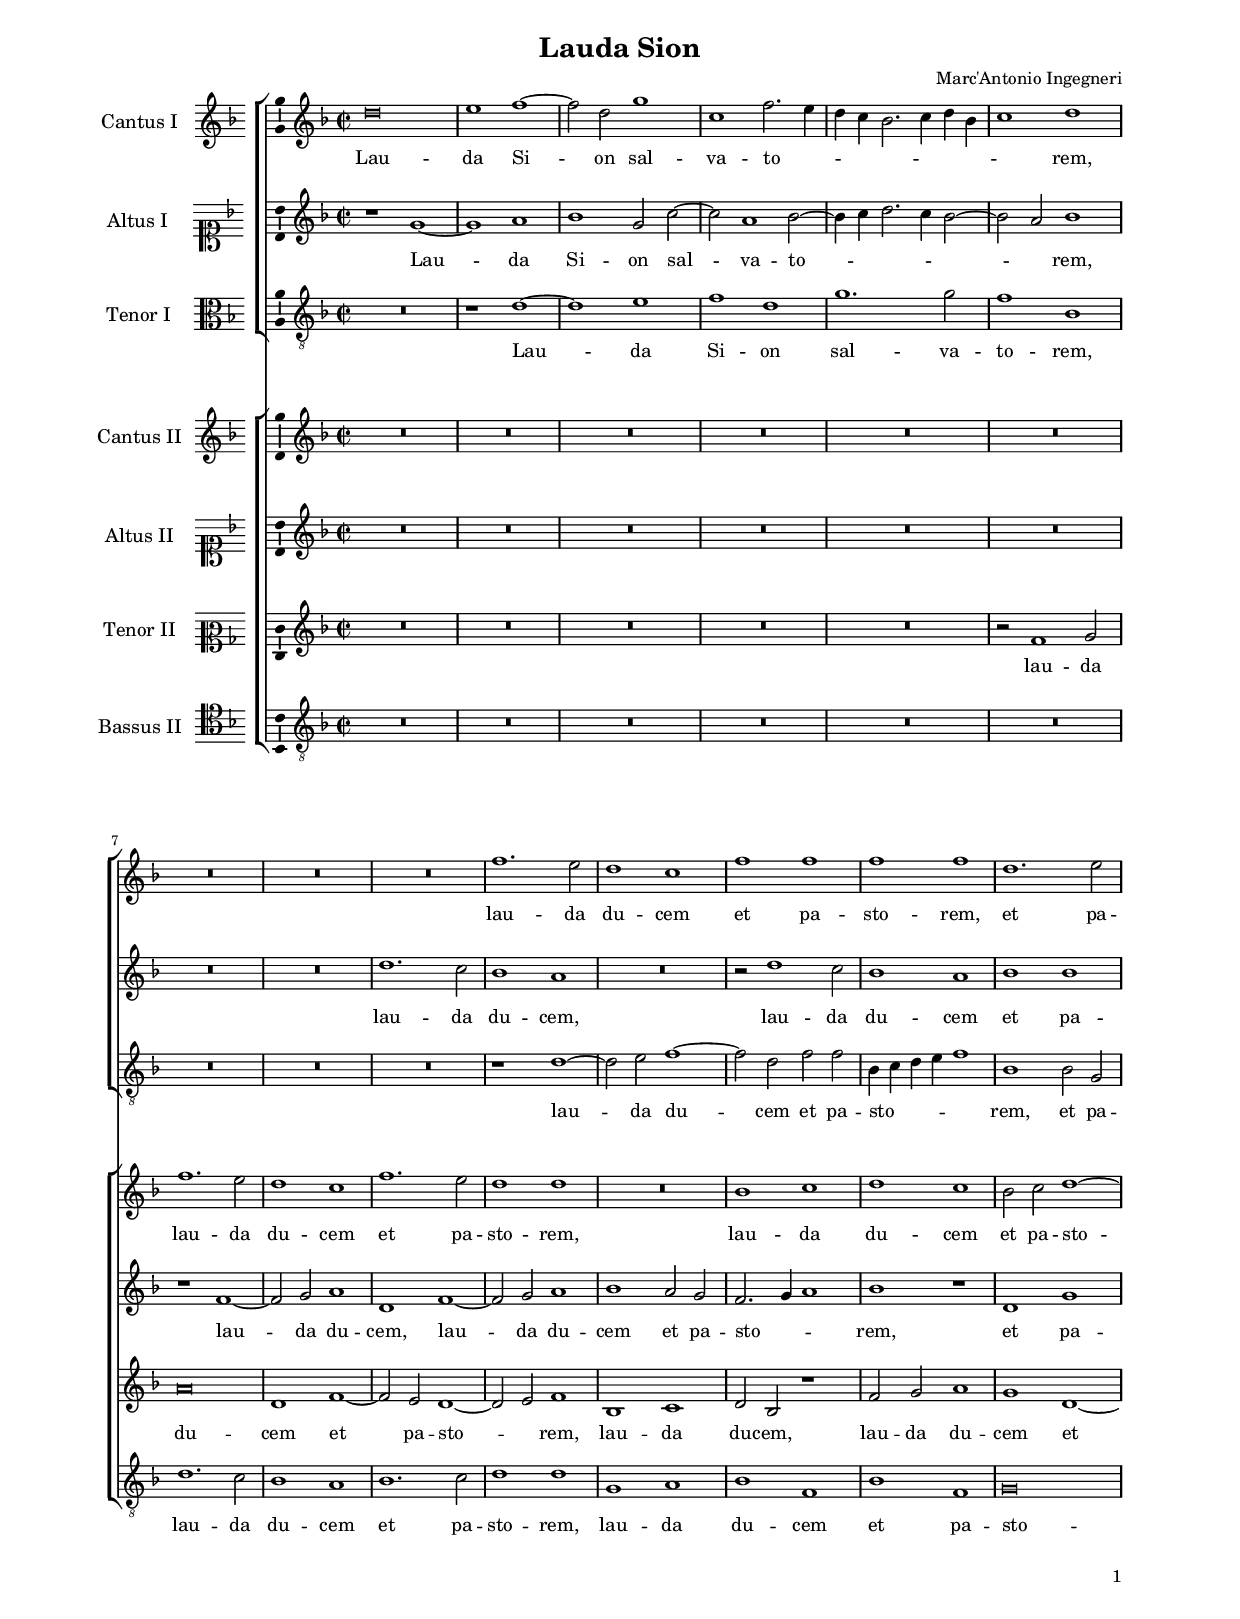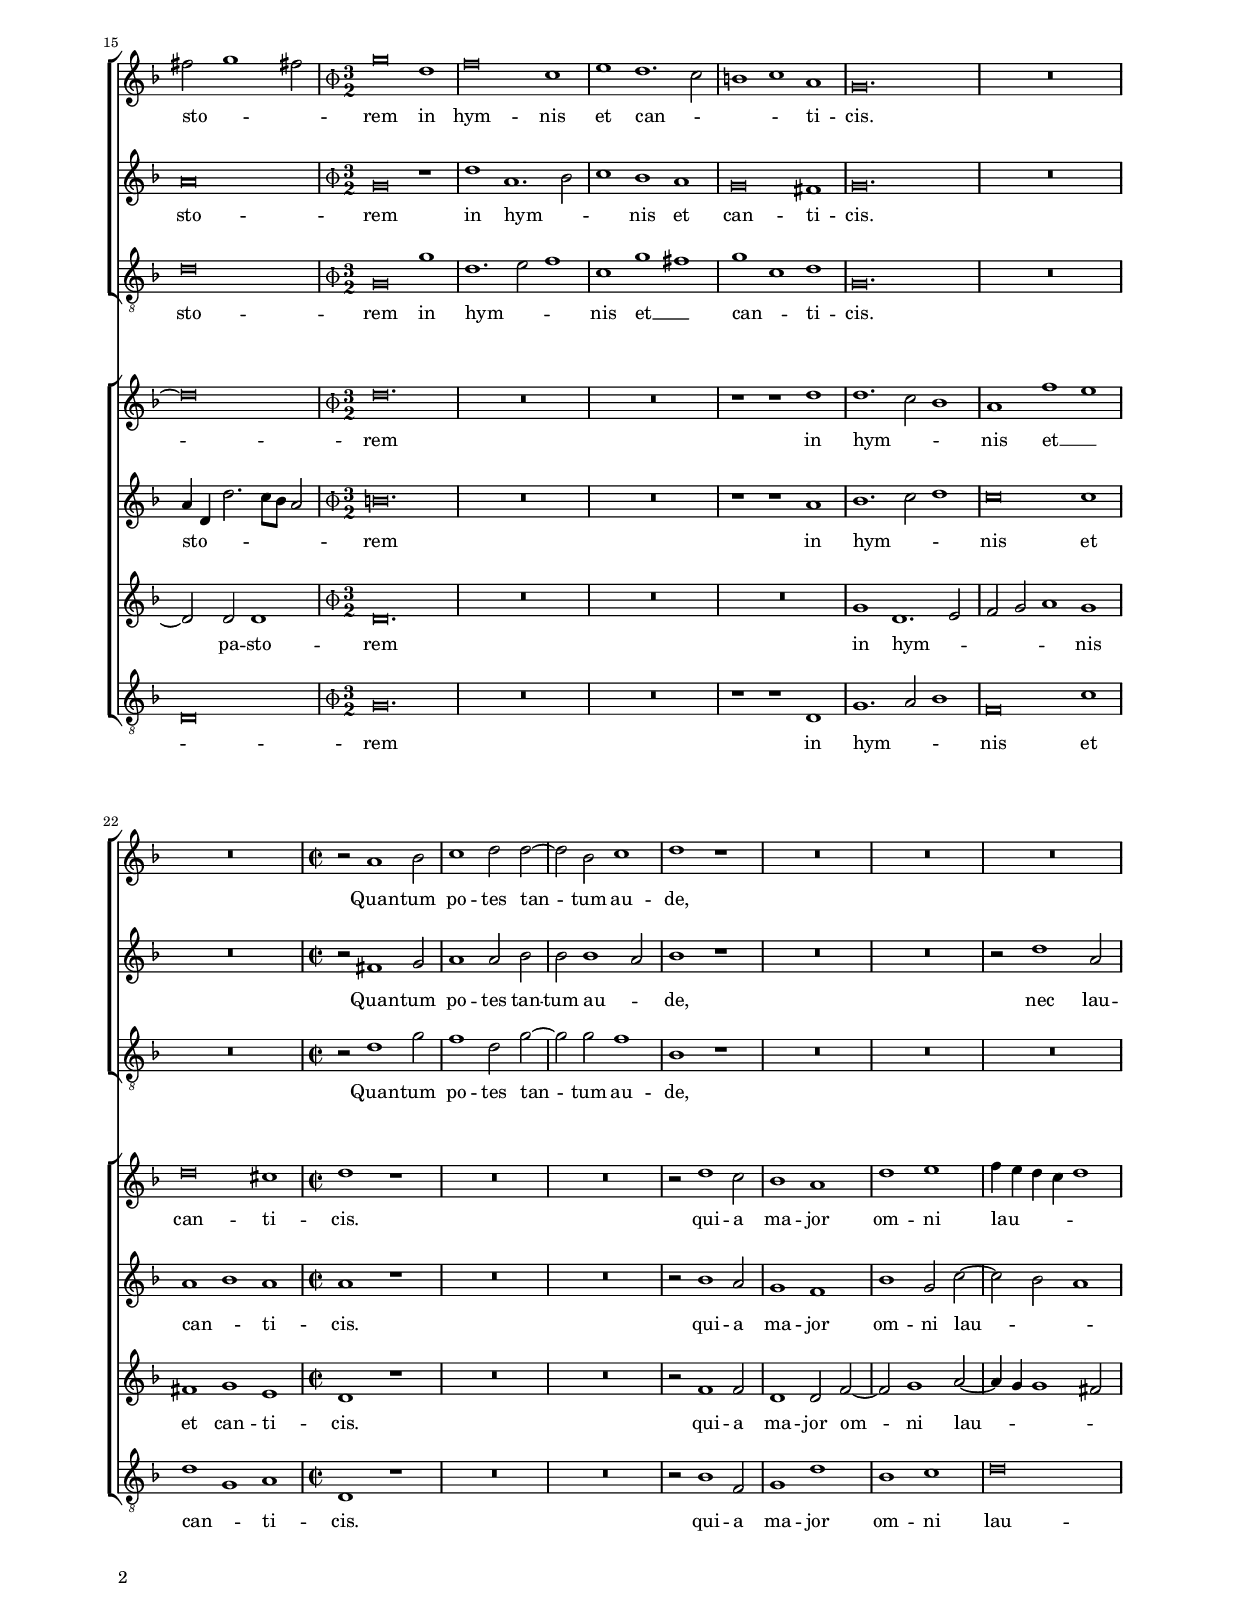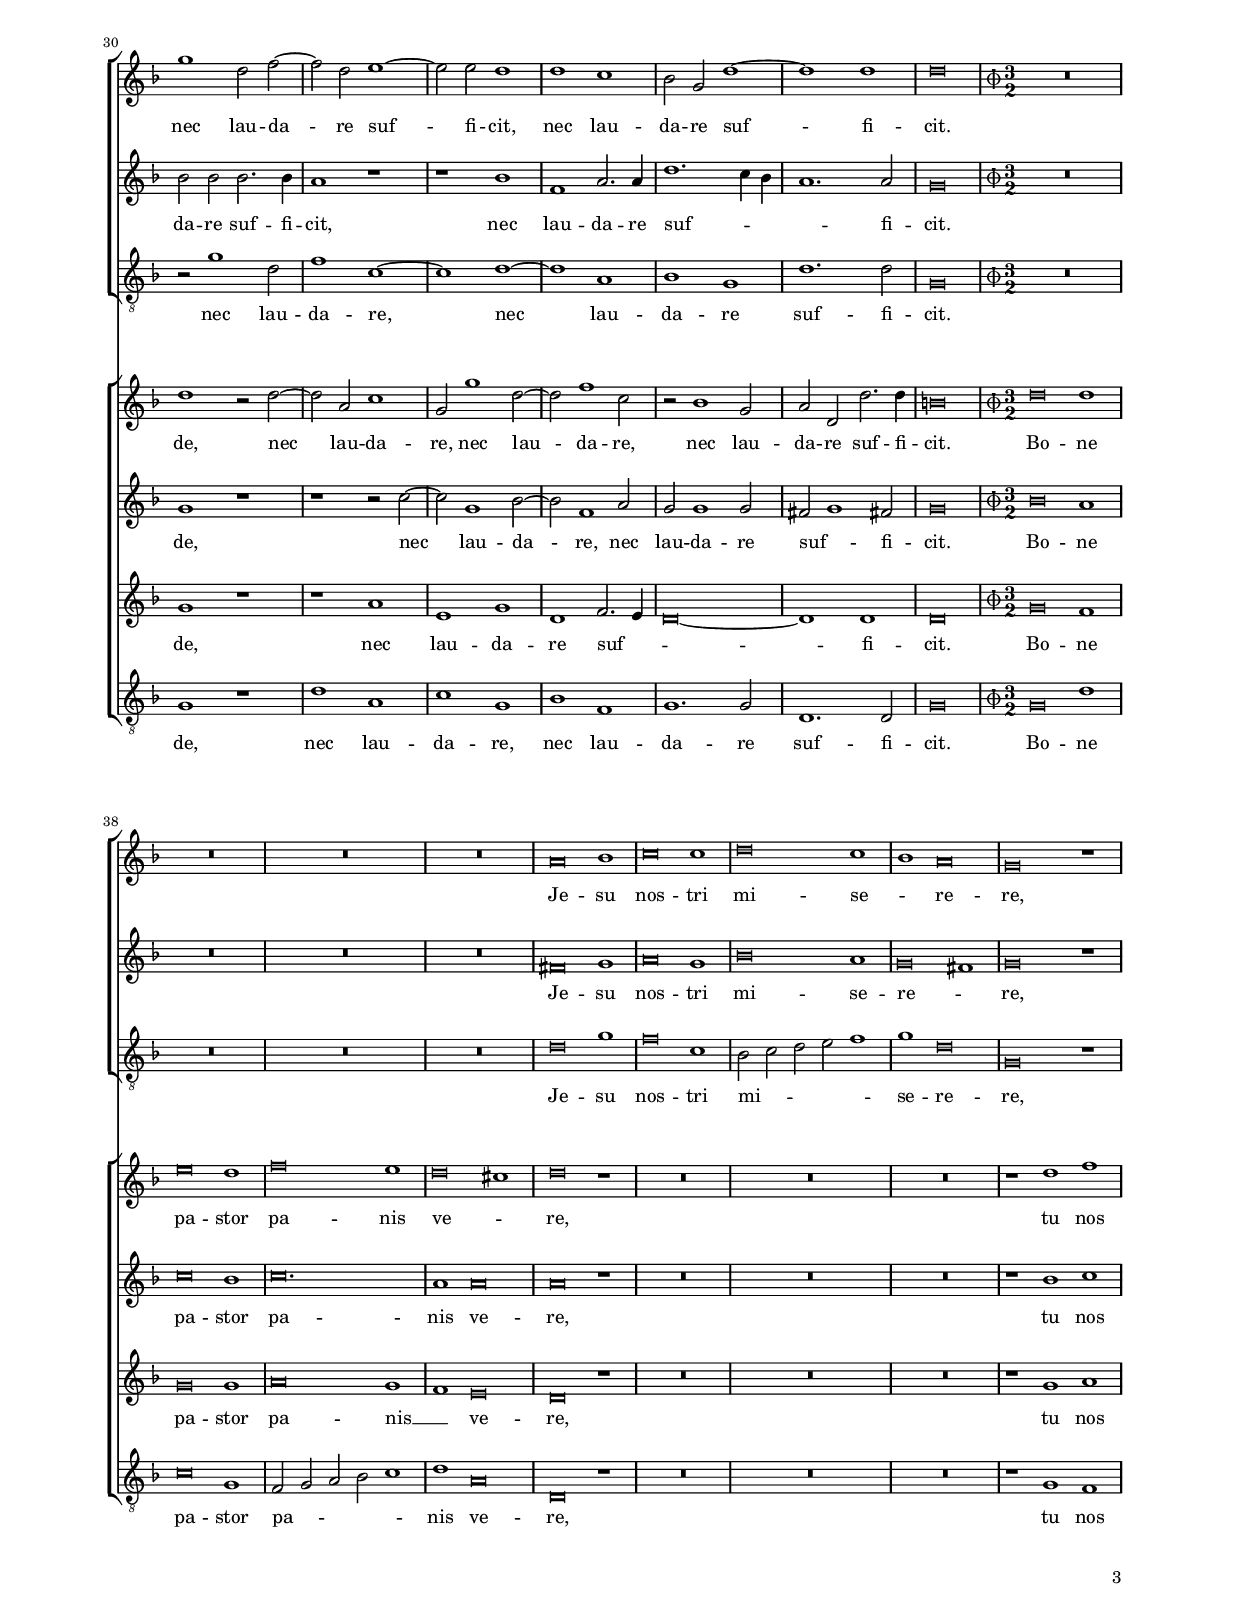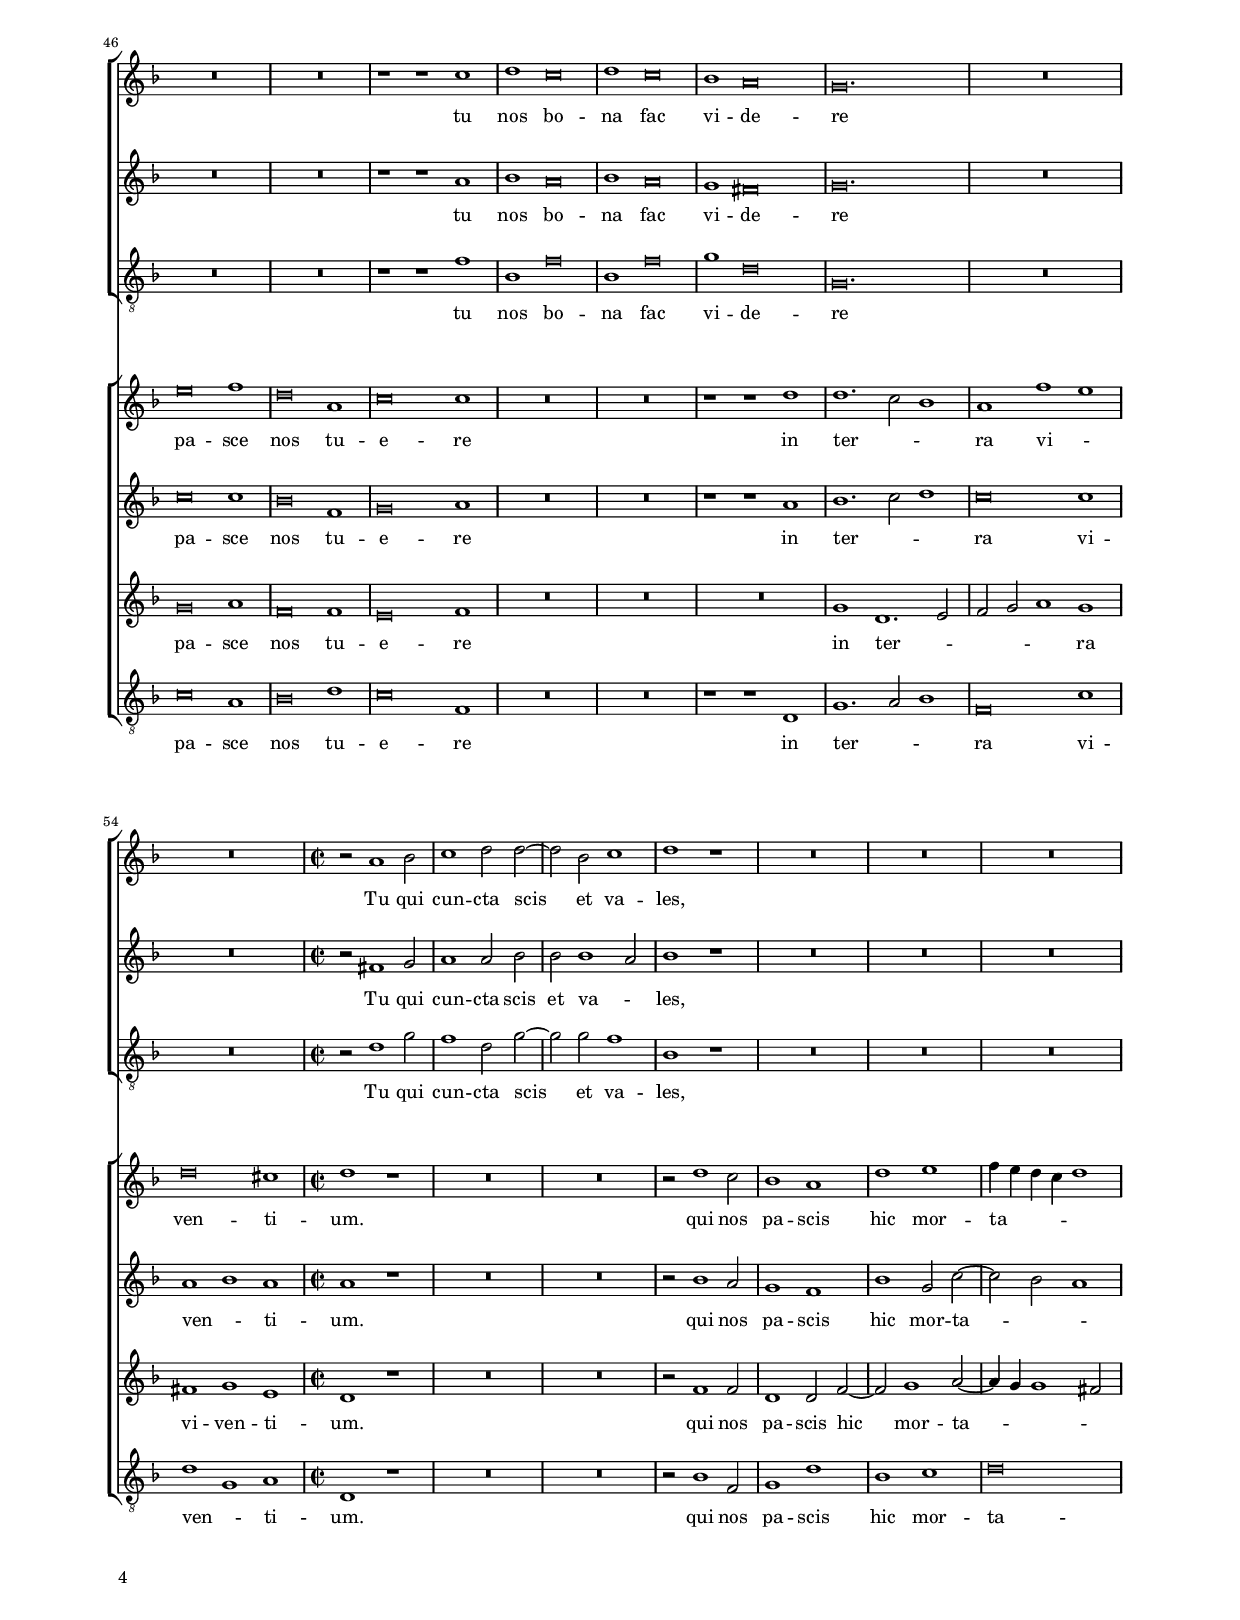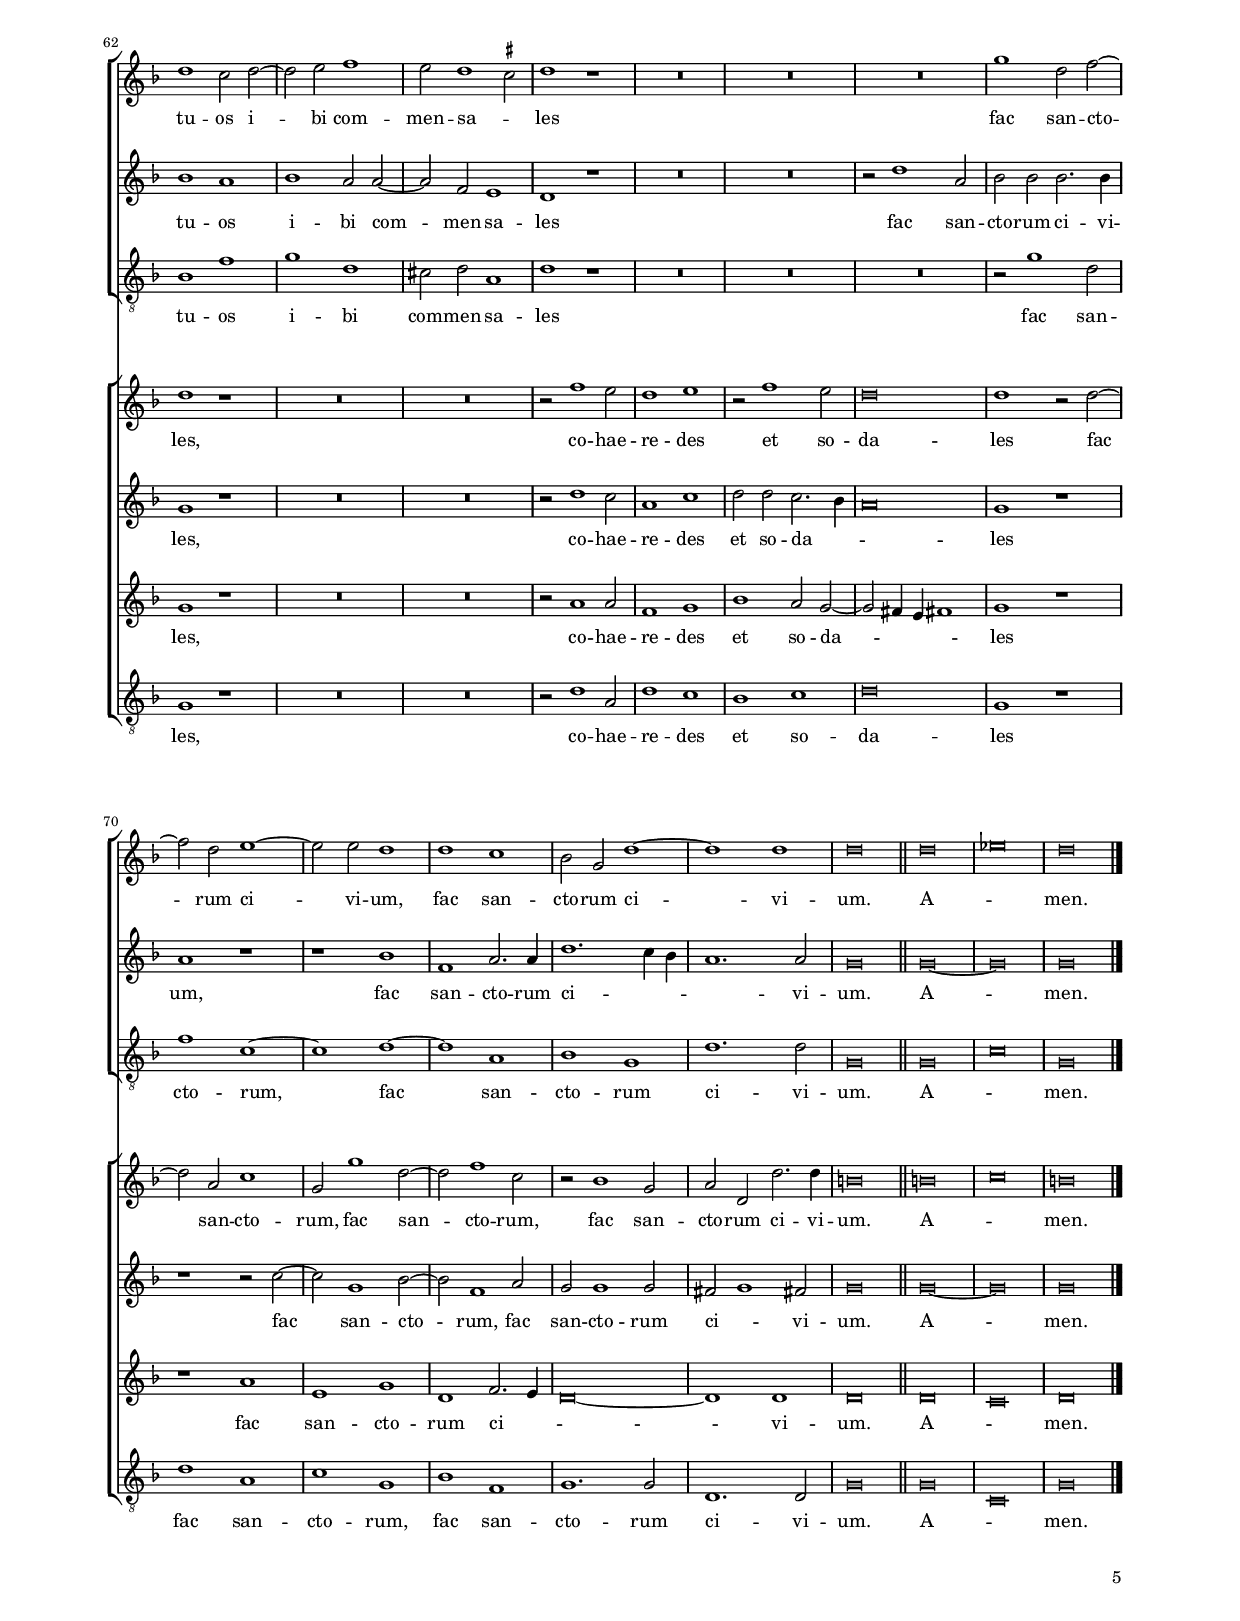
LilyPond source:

\header 
{
	title="Lauda Sion"
	composer="Marc'Antonio Ingegneri"
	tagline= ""
}

\version "2.24.1"
\language deutsch
#(set-global-staff-size 15)
% #(set-default-paper-size "letter")
#(ly:set-option 'point-and-click #f)


	#(define ((double-time-signature glyph a b) grob)
	(grob-interpret-markup grob
		(markup #:override '(baseline-skip . 2.5) #:number
		(#:line ((markup (#:musicglyph glyph))
		(#:fontsize -1 #:column (a b)))))))


\paper
	{
	top-margin = 2 \cm
	bottom-margin = 1.4 \cm
	left-margin = 2 \cm
	right-margin = 2 \cm
	print-page-number = ##f
	ragged-bottom = ##f
	ragged-last-bottom = ##t
%   systems-per-page = 2
%   page-count = 6
	system-system-spacing = #'((basic-distance . 18) (minimum-distance . 14) (padding . 7) (strechability . 250))
	oddFooterMarkup=\markup   \fill-line { "" \fromproperty #'page:page-number-string }
	evenFooterMarkup=\markup  \fill-line { \fromproperty #'page:page-number-string "" }
	last-bottom-spacing = #'((basic-distance . 12) (minimum-distance . 7) (padding . 4))
	}


global =  
	{
	\key f \major
	\time 2/2 \set Score.measureLength = #(ly:make-moment 2/1)
	\set Score.tempoHideNote = ##t
	\tempo 2 = 100
	\skip 1*2*15
	\once \override Score.TimeSignature.stencil = #(double-time-signature "timesig.mensural34" "3" "2") \time 3/1
	\tempo 2 = 150
	\skip 1*3*7	
	\time 2/2 \set Score.measureLength = #(ly:make-moment 2/1)
	\tempo 2 = 100
	\skip 1*2*14
	\once \override Score.TimeSignature.stencil = #(double-time-signature "timesig.mensural34" "3" "2") \time 3/1
	\tempo 2 = 150
	\skip 1*3*18
	\time 2/2 \set Score.measureLength = #(ly:make-moment 2/1)
	\tempo 2 = 100
	\skip 1*2*21 \bar "||"
	\skip 1*2*3 \bar "|."
	}

	ficta = { \once \set suggestAccidentals = ##t }
	
	forget = #(define-music-function (music) (ly:music?) #{
	\accidentalStyle forget
	$music
	\accidentalStyle default
	#})

	
incipitcantusprimus = \markup { \score {
	{
	\set Staff.instrumentName = \markup { \fontsize #1 "Cantus I" }
	\key f \major
	\clef violin
	s4 \bar ""
	}
	\layout  {
	raggedright = ##t
	indent = 1.8 \cm
	line-width = 2.4\cm
	\context { \Staff \remove Time_signature_engraver }
	\override Staff.Clef.Y-extent = #'(0 . 0)
	}} \hspace #1 }
      
incipitaltusprimus = \markup { \score {
	{
	\set Staff.instrumentName = \markup { \fontsize #1 "Altus I" }
	\key f \major
	\clef soprano
	s4 \bar ""
	}
	\layout  {
	raggedright = ##t
	indent = 1.8 \cm
	line-width = 2.4\cm
	\context { \Staff \remove Time_signature_engraver }
	\override Staff.Clef.Y-extent = #'(0 . 0)
	}} \hspace #1 }
      
incipittenorprimus = \markup { \score {
	{
	\set Staff.instrumentName = \markup { \fontsize #1 "Tenor I" }
	\key f \major
	\clef alto
	s4 \bar ""
	}
	\layout  {
	raggedright = ##t
	indent = 1.8 \cm
	line-width = 2.4\cm
	\context { \Staff \remove Time_signature_engraver }
	\override Staff.Clef.Y-extent = #'(0 . 0)
	}} \hspace #1 }


incipitcantussecundus = \markup { \score {
	{
	\set Staff.instrumentName = \markup { \fontsize #1 "Cantus II" }
	\key f \major
	\clef violin
	s4 \bar ""
	}
	\layout  {
	raggedright = ##t
	indent = 1.8 \cm
	line-width = 2.4\cm
	\context { \Staff \remove Time_signature_engraver }
	\override Staff.Clef.Y-extent = #'(0 . 0)
	}} \hspace #1 }


incipitaltussecundus = \markup { \score {
	{
	\set Staff.instrumentName = \markup { \fontsize #1 "Altus II" }
	\key f \major
	\clef soprano
	s4 \bar ""
	}
	\layout  {
	raggedright = ##t
	indent = 1.8 \cm
	line-width = 2.4\cm
	\context { \Staff \remove Time_signature_engraver }
	\override Staff.Clef.Y-extent = #'(0 . 0)
	}} \hspace #1 }


incipittenorsecundus = \markup { \score {
	{
	\set Staff.instrumentName = \markup { \fontsize #1 "Tenor II" }
	\key f \major
	\clef mezzosoprano
	s4 \bar ""
	}
	\layout  {
	raggedright = ##t
	indent = 1.8 \cm
	line-width = 2.4\cm
	\context { \Staff \remove Time_signature_engraver }
	\override Staff.Clef.Y-extent = #'(0 . 0)
	}} \hspace #1 }	


incipitbassussecundus = \markup { \score {
	{
	\set Staff.instrumentName = \markup { \fontsize #1 "Bassus II" }
	\key f \major
	\clef tenor
	s4 \bar ""
	}
	\layout  {
	raggedright = ##t
	indent = 1.8 \cm
	line-width = 2.4\cm
	\context { \Staff \remove Time_signature_engraver }
	\override Staff.Clef.Y-extent = #'(0 . 0)
	}} \hspace #1 }


cantusprimus =  \relative c''
	{
	d\breve
	e1 f~
	f2 d g1
	c,1 f2. e4
%5
	d4 c b2. c4 d b |
	c1 d
	R\breve
	R\breve
	R\breve
%10
	f1. e2 |
	d1 c
	f1 f
	f1 f
	d1. e2
%15
	fis2 g1 fis!2 |
% Triple time
	g\breve d1
	f\breve c1
	e1 d1. c2
	h1 c a
%20
	g\breve. |
	R\breve.
	R\breve.
% End of triple time
	r2 a1 b2
	c1 d2 d~
%25
	d2 b c1 |
	d1 r
	R\breve
	R\breve
	R\breve
%30
	g1 d2 f~ |
	f2 d e1~
	e2 e d1
	d1 c
	b2 g d'1~
%35
	d1 d |
	d\breve
% Triple time
	R\breve.
	R\breve.
	R\breve.
%40
	R\breve. |
	a\breve b1
	c\breve c1
	d\breve c1 
	b1 a\breve
%45
	g\breve r1 |
	R\breve.
	R\breve.
	r1 r c
	d1 c\breve
%50
	d1 c\breve |
	b1 a\breve
	g\breve.
	R\breve.
	R\breve.
% End of triple time
%55
	r2 a1 b2 |
	c1 d2 d~
	d2 b c1
	d1 r
	R\breve
%60
	R\breve |
	R\breve
	d1 c2 d~
	d2 e f1
	e2 d1 \ficta cis2
%65
	d1 r |
	R\breve
	R\breve
	R\breve
	g1 d2 f~
%70
	f2 d e1~ |
	e2 e d1
	d1 c
	b2 g d'1~
	d1 d
%75
	d\breve |
	d\breve
	es\breve
	d\breve |
	}

altusprimus =  \relative c''
	{
	r1 g~
	g1 a
	b1 g2 c~
	c2 a1 b2~
%5
	b4 c d2. c4 b2~ |
	b2 a b1
	R\breve
	R\breve
	d1. c2
%10
	b1 a |
	R\breve
	r2 d1 c2
	b1 a
	b1 b
%15
	a\breve |
% Triple time
	g\breve r1
	d'1 a1. b2
	c1 b a
	g\breve fis1
%20
	g\breve. |
	R\breve.
	R\breve.
% End of triple time
	r2 fis1 g2
	a1 a2 b
%25
	b2 b1 a2 |
	b1 r
	R\breve
	R\breve
	r2 d1 a2
%30
	b2 b b2. b4 |
	a1 r
	r1 b
	f1 a2. a4
	d1. c4 b
%35
	a1. a2 |
	g\breve
% Triple time
	R\breve.
	R\breve.
	R\breve.
%40
	R\breve. |
	fis\breve g1
	a\breve g1
	b\breve a1
	g\breve fis1
%45
	g\breve r1 |
	R\breve.
	R\breve.
	r1 r a
	b1 a\breve
%50
	b1 a\breve |
	g1 fis\breve
	g\breve.
	R\breve.
	R\breve.
% End of triple time
%55
	r2 fis1 g2 |
	a1 a2 b
	b2 b1 a2
	b1 r
	R\breve
%60
	R\breve |
	R\breve
	b1 a
	b1 a2 a~
	a2 f e1
%65
	d1 r |
	R\breve
	R\breve
	r2 d'1 a2
	b2 b b2. b4
%70
	a1 r |
	r1 b
	f1 a2. a4
	d1. c4 b
	a1. a2
%75
	g\breve |
	g\breve~
	g\breve
	g\breve |
	}

tenorprimus =  \relative c' 
	{
	R\breve
	r1 d~
	d1 e
	f1 d
%5
	g1. g2 |
	f1 b,
	R\breve
	R\breve
	R\breve
%10
	r1 d~ |
	d2 e f1~
	f2 d f f
	b,4 c d e f1
	b,1 b2 g
%15
	d'\breve |
% Triple time
	g,\breve g'1
	d1. e2 f1
	c1 g' fis
	g1 c, d
%20
	g,\breve. |
	R\breve.
	R\breve.
% End of triple time
	r2 d'1 g2
	f1 d2 g~
%25
	g2 g f1 |
	b,1 r
	R\breve
	R\breve
	R\breve
%30
	r2 g'1 d2 |
	f1 c~
	c1 d~
	d1 a
	b1 g
%35
	d'1. d2 |
	g,\breve
% Triple time
	R\breve.
	R\breve.
	R\breve.
%40
	R\breve. |
	d'\breve g1
	f\breve c1
	b2 c d e f1
	g1 d\breve
%45
	g,\breve r1 |
	R\breve.
	R\breve.
	r1 r f'
	b,1 f'\breve
%50
	b,1 f'\breve |
	g1 d\breve
	g,\breve.
	R\breve.
	R\breve.
% End of triple time
%55
	r2 d'1 g2
	f1 d2 g~
	g2 g f1 |
	b,1 r
	R\breve
%60
	R\breve
	R\breve
	b1 f' |
	g1 d
	cis2 d a1
%65
	d1 r
	R\breve
	R\breve |
	R\breve
	r2 g1 d2
%70
	f1 c~
	c1 d~
	d1 a |
	b1 g
	d'1. d2
%75
	g,\breve |
	g\breve
	c\breve
	g\breve |
	}

cantussecundus =  \relative c''
	{
	R\breve
	R\breve
	R\breve
	R\breve
%5
	R\breve |
	R\breve
	f1. e2
	d1 c
	f1. e2
%10
	d1 d |
	R\breve
	b1 c
	d1 c
	b2 c d1~
%15
	d\breve |
% Triple time
	d\breve.
	R\breve.
	R\breve.
	r1 r d
%20
	d1. c2 b1 |
	a1 f' e
	d\breve cis1
% End of triple time
	d1 r
	R\breve
%25
	R\breve |
	r2 d1 c2
	b1 a
	d1 e
	f4 e d c d1
%30
	d1 r2 d~ |
	d2 a c1
	g2 g'1 d2~
	d2 f1 c2
	r2 b1 g2
%35
	a2 d, d'2. d4 |
	h\breve
% Triple time
	d\breve d1
	e\breve d1
	f\breve e1
%40
	d\breve cis1 |
	d\breve r1
	R\breve.
	R\breve.
	R\breve.
%45
	r1 d f |
	e\breve f1
	d\breve a1
	c\breve c1
	R\breve.
%50
	R\breve. |
	r1 r d
	d1. c2 b1
	a1 f' e
	d\breve cis1
% End of triple time
%55
	d1 r |
	R\breve
	R\breve
	r2 d1 c2
	b1 a
%60
	d1 e |
	f4 e d c d1
	d1 r
	R\breve
	R\breve
%65
	r2 f1 e2 |
	d1 e
	r2 f1 e2
	d\breve
	d1 r2 d~
%70
	d2 a c1 |
	g2 g'1 d2~
	d2 f1 c2
	r2 b1 g2
	a2 d, d'2. d4
%75
	h\breve |
	h\breve
	c\breve
	h\breve |
	}

altussecundus =  \relative c''
	{
	R\breve
	R\breve
	R\breve
	R\breve
%5
	R\breve |
	R\breve
	r1 f,~
	f2 g a1
	d,1 f~
%10
	f2 g a1 |
	b1 a2 g
	f2. g4 a1
	b1 r
	d,1 g
%15
	a4 d, d'2. c8 b a2 |
% Triple time
	h\breve.
	R\breve.
	R\breve.
	r1 r a
%20
	b1. c2 d1 |
	c\breve c1
	a1 b a
% End of triple time
	a1 r
	R\breve
%25
	R\breve |
	r2 b1 a2
	g1 f
	b1 g2 c~
	c2 b a1
%30
	g1 r |
	r1 r2 c~
	c2 g1 b2~
	b2 f1 a2
	g2 g1 g2
%35
	fis2 g1 fis!2 |
	g\breve
% Triple time
	b\breve a1
	c\breve b1
	c\breve.
%40
	a1 a\breve |
	a\breve r1
	R\breve.
	R\breve.
	R\breve.
%45
	r1 b c |
	c\breve c1
	b\breve f1
	g\breve a1
	R\breve.
%50
	R\breve. |
	r1 r a
	b1. c2 d1
	c\breve c1
	a1 b a
% End of triple time
%55
	a1 r |
	R\breve
	R\breve
	r2 b1 a2
	g1 f
%60
	b1 g2 c~ |
	c2 b a1
	g1 r
	R\breve
	R\breve
%65
	r2 d'1 c2 |
	a1 c
	d2 d c2. b4
	a\breve
	g1 r
%70
	r1 r2 c~ |
	c2 g1 b2~
	b2 f1 a2
	g2 g1 g2
	fis2 g1 fis!2
%75
	g\breve |
	g\breve~
	g\breve
	g\breve |
    }

tenorsecundus =  \relative c'
	{
	R\breve
	R\breve
	R\breve
	R\breve
%5
	R\breve |
	r2 f1 g2
	a\breve
	d,1 f~
	f2 e d1~
%10
	d2 e f1 |
	b,1 c
	d2 b r1
	f'2 g a1
	g1 d~
%15
	d2 d d1 |
% Triple time
	d\breve.
	R\breve.
	R\breve.
	R\breve.
%20
	g1 d1. e2 |
	f2 g a1 g
	fis1 g e
% End of triple time
	d1 r
	R\breve
%25
	R\breve |
	r2 f1 f2
	d1 d2 f~
	f2 g1 a2~
	a4 g g1 fis2
%30
	g1 r |
	r1 a
	e1 g
	d1 f2. e4
	d\breve~
%35
	d1 d |
	d\breve
% Triple time
	g\breve f1
	g\breve g1
	a\breve g1
%40
	f1 e\breve |
	d\breve r1
	R\breve.
	R\breve.
	R\breve.
%45
	r1 g a |
	g\breve a1
	f\breve f1
	e\breve f1
	R\breve.
%50
	R\breve. |
	R\breve.
	g1 d1. e2
	f2 g a1 g
	fis1 g e
% End of triple time
%55
	d1 r |
	R\breve
	R\breve
	r2 f1 f2
	d1 d2 f~
%60
	f2 g1 a2~ |
	a4 g g1 fis2
	g1 r
	R\breve
	R\breve
%65
	r2 a1 a2 |
	f1 g
	b1 a2 g~
	g2 fis4 e fis!1
	g1 r
%70
	r1 a |
	e1 g
	d1 f2. e4
	d\breve~
	d1 d
%75
	d\breve |
	d\breve
	c\breve
	d\breve |
	}

bassussecundus =  \relative c'
	{
	R\breve
	R\breve
	R\breve
	R\breve
%5
	R\breve |
	R\breve
	d1. c2
	b1 a
	b1. c2
%10
	d1 d |
	g,1 a
	b1 f
	b1 f
	g\breve
%15
	d\breve |
% Triple time
	g\breve.
	R\breve.
	R\breve.
	r1 r d
%20
	g1. a2 b1 |
	f\breve c'1
	d1 g, a
% End of triple time
	d,1 r
	R\breve
%25
	R\breve |
	r2 b'1 f2
	g1 d'
	b1 c
	d\breve
%30
	g,1 r |
	d'1 a
	c1 g
	b1 f
	g1. g2
%35
	d1. d2 |
	g\breve
% Triple time
	g\breve d'1
	c\breve g1
	f2 g a b c1
%40
	d1 a\breve |
	d,\breve r1
	R\breve.
	R\breve.
	R\breve.
%45
	r1 g f |
	c'\breve a1
	b\breve d1
	c\breve f,1
	R\breve.
%50
	R\breve. |
	r1 r d
	g1. a2 b1
	f\breve c'1
	d1 g, a
% End of triple time
%55
	d,1 r |
	R\breve
	R\breve
	r2 b'1 f2
	g1 d'
%60
	b1 c |
	d\breve
	g,1 r
	R\breve
	R\breve
%65
	r2 d'1 a2 |
	d1 c
	b1 c
	d\breve
	g,1 r
%70
	d'1 a |
	c1 g
	b1 f
	g1. g2
	d1. d2
%75
	g\breve |
	g\breve
	c,\breve
	g'\breve |
	}


lyricscantusprimus = \lyricmode {
	Lau -- da Si -- on sal -- va -- to -- _ _ _ _ _ _ _ _ rem,
	lau -- da du -- cem et pa -- sto -- rem,
	et pa -- sto -- _ _ rem
	in hym -- nis et can -- _ _ _ ti -- cis.
	Quan -- tum po -- tes tan -- tum au -- de,
	nec lau -- da -- re suf -- fi -- cit,
	nec lau -- da -- re suf -- fi -- cit.
	Je -- su nos -- tri mi -- se -- _ re -- re,
	tu nos bo -- na fac vi -- de -- re
	Tu qui cun -- cta scis et va -- les,
	tu -- os i -- bi com -- men -- sa -- _ les
	fac san -- cto -- rum ci -- vi -- um,
	fac san -- cto -- rum ci -- vi -- um.
	A -- _ men.
	}


lyricsaltusprimus = \lyricmode {
	Lau -- da Si -- on sal -- va -- to -- _ _ _ _ _ rem,
	lau -- da du -- cem,
	lau -- da du -- cem et pa -- sto -- rem
	in hym -- _ _ nis et can -- ti -- cis.
	Quan -- tum po -- tes tan -- tum au -- _ de,
	nec lau -- da -- re suf -- fi -- cit,
	nec lau -- da -- re suf -- _ _ _ fi -- cit.
	Je -- su nos -- tri mi -- se -- re -- _ re,
	tu nos bo -- na fac vi -- de -- re
	Tu qui cun -- cta scis et va -- _ les,
	tu -- os i -- bi com -- men -- sa -- les
	fac san -- cto -- rum ci -- vi -- um,
	fac san -- cto -- rum ci -- _ _ _ vi -- um.
	A -- men.
	}


lyricstenorprimus = \lyricmode {
	Lau -- da Si -- on sal -- va -- to -- rem,
	lau -- da du -- cem et pa -- sto -- _ _ _ _ rem,
	et pa -- sto -- rem
	in hym -- _ _ nis et __ _ can -- _ ti -- cis.
	Quan -- tum po -- tes tan -- tum au -- de,
	nec lau -- da -- re,
	nec lau -- da -- re suf -- fi -- cit.
	Je -- su nos -- tri mi -- _ _ _ _ se -- re -- re,
	tu nos bo -- na fac vi -- de -- re
	Tu qui cun -- cta scis et va -- les,
	tu -- os i -- bi com -- men -- sa -- les
	fac san -- cto -- rum,
	fac san -- cto -- rum ci -- vi -- um.
	A -- _ men.    
	}


lyricscantussecundus = \lyricmode {
	lau -- da du -- cem et pa -- sto -- rem,
	lau -- da du -- cem et pa -- sto -- rem
	in hym -- _ _ nis et __ _ can -- ti -- cis.
	qui -- a ma -- jor om -- ni lau -- _ _ _ _ de,
	nec lau -- da -- re,
	nec lau -- da -- re,
	nec lau -- da -- re suf -- fi -- cit.
	Bo -- ne pa -- stor pa -- nis ve -- _ re,
	tu nos pa -- sce nos tu -- e -- re
	in ter -- _ _ ra vi -- _ ven -- ti -- um.
	qui nos pa -- scis hic mor -- ta -- _ _ _ _ les,
	co -- hae -- re -- des et so -- da -- les
	fac san -- cto -- rum,
	fac san -- cto -- rum,
	fac san -- cto -- rum ci -- vi -- um.
	A -- _ men.
	}


lyricsaltussecundus = \lyricmode {
	lau -- da du -- cem,
	lau -- da du -- cem et pa -- sto -- _ _ rem,
	et pa -- sto -- _ _ _ _ _ rem
	in hym -- _ _ nis et can -- _ ti -- cis.
	qui -- a ma -- jor om -- ni lau -- _ _ de,
	nec lau -- da -- re,
	nec lau -- da -- re suf -- _ fi -- cit.
	Bo -- ne pa -- stor pa -- nis ve -- re,
	tu nos pa -- sce nos tu -- e -- re
	in ter -- _ _ ra vi -- ven -- _ ti -- um.
	qui nos pa -- scis hic mor -- ta -- _ _ les,
	co -- hae -- re -- des et so -- da -- _ _ les
	fac san -- cto -- rum,
	fac san -- cto -- rum ci -- _ vi -- um.
	A -- men.
	}
	

lyricstenorsecundus = \lyricmode {
	lau -- da du -- cem et pa -- sto -- _ rem,
	lau -- da du -- cem,
	lau -- da du -- cem et pa -- sto -- rem
	in hym -- _ _ _ _ nis et can -- ti -- cis.
	qui -- a ma -- jor om -- ni lau -- _ _ _ de,
	nec lau -- da -- re suf -- _ _ fi -- cit.
	Bo -- ne pa -- stor pa -- nis __ _ ve -- re,
	tu nos pa -- sce nos tu -- e -- re
	in ter -- _ _ _ _ ra vi -- ven -- ti -- um.
	qui nos pa -- scis hic mor -- ta -- _ _ _ les,
	co -- hae -- re -- des et so -- da -- _ _ _ les
	fac san -- cto -- rum ci -- _ _ vi -- um.
	A -- _ men.
	}


lyricsbassussecundus = \lyricmode {
	lau -- da du -- cem et pa -- sto -- rem,
	lau -- da du -- cem et pa -- sto -- _ rem
	in hym -- _ _ nis et can -- _ ti -- cis.
	qui -- a ma -- jor om -- ni lau -- de,
	nec lau -- da -- re,
	nec lau -- da -- re suf -- fi -- cit.
	Bo -- ne pa -- stor pa -- _ _ _ _ nis ve -- re,
	tu nos pa -- sce nos tu -- e -- re
	in ter -- _ _ ra vi -- ven -- _ ti -- um.
	qui nos pa -- scis hic mor -- ta -- les,
	co -- hae -- re -- des et so -- da -- les
	fac san -- cto -- rum,
	fac san -- cto -- rum ci -- vi -- um.
	A -- _ men.
	}


\score
{	
    \transpose c c {	
	<<
	\new ChoirStaff \with { \override StaffGrouper.staffgroup-staff-spacing.basic-distance = #15 
				\override StaffGrouper.staff-staff-spacing.basic-distance = #12 }
	<<
	
	\new Staff << \global
	\new Voice="v1" {
		\set Staff.instrumentName=\incipitcantusprimus
		\set Staff.midiInstrument = "reed organ"
		\clef violin
		\cantusprimus }
	\new Lyrics \lyricsto "v1" {\lyricscantusprimus }
	>>
	
	\new Staff << \global
	\new Voice="v2" {
		\set Staff.instrumentName=\incipitaltusprimus
		\set Staff.midiInstrument = "reed organ"
		\clef violin % "G_8"
		\altusprimus }
	\new Lyrics \lyricsto "v2" {\lyricsaltusprimus }
	>>
	
	\new Staff << \global
	\new Voice="v3" {
		\set Staff.instrumentName=\incipittenorprimus
		\set Staff.midiInstrument = "reed organ"
		\clef "G_8"
		\tenorprimus }
	\new Lyrics \lyricsto "v3" {\lyricstenorprimus }
	>>
	
	>>
	
	\new ChoirStaff \with { \override StaffGrouper.staff-staff-spacing.basic-distance = #12 }
	<<
	
	\new Staff << \global
	\new Voice="v5" {
		\set Staff.instrumentName=\incipitcantussecundus
		\set Staff.midiInstrument = "reed organ"
		\clef violin
		\cantussecundus }
	\new Lyrics \lyricsto "v5" {\lyricscantussecundus }
	>>
	
	\new Staff << \global
	\new Voice="v6" {
		\set Staff.instrumentName=\incipitaltussecundus
		\set Staff.midiInstrument = "reed organ"
		\clef violin % "G_8"
		\altussecundus }
	\new Lyrics \lyricsto "v6" {\lyricsaltussecundus }
	>>
	
	\new Staff << \global
	\new Voice="v7" {
		\set Staff.instrumentName=\incipittenorsecundus
		\set Staff.midiInstrument = "reed organ"
		\clef violin % "G_8"
		\tenorsecundus }
	\new Lyrics \lyricsto "v7" {\lyricstenorsecundus }
	>>
	
	\new Staff << \global
	\new Voice="v8" {
		\set Staff.instrumentName=\incipitbassussecundus
		\set Staff.midiInstrument = "reed organ"
		\clef "G_8" % bass 
		\bassussecundus }
	\new Lyrics \lyricsto "v8" {\lyricsbassussecundus}
	>>
	>>
>>
	} % transpose

\layout
	{
	indent = 2.5 \cm
	\context { \Lyrics \override VerticalAxisGroup.nonstaff-relatedstaff-spacing.padding = #1.6 }
%	\context { \Lyrics \override LyricText.font-size = #1 }
	\context { \Score \override BarNumber.padding = #2 }
	\context { \Voice \override NoteHead.style = #'baroque }
	\context { \Staff \consists Ambitus_engraver }
	\context { \Staff \override TimeSignature.break-visibility = #end-of-line-invisible }
	}

\midi
	{
	}
      
}

% EOF
